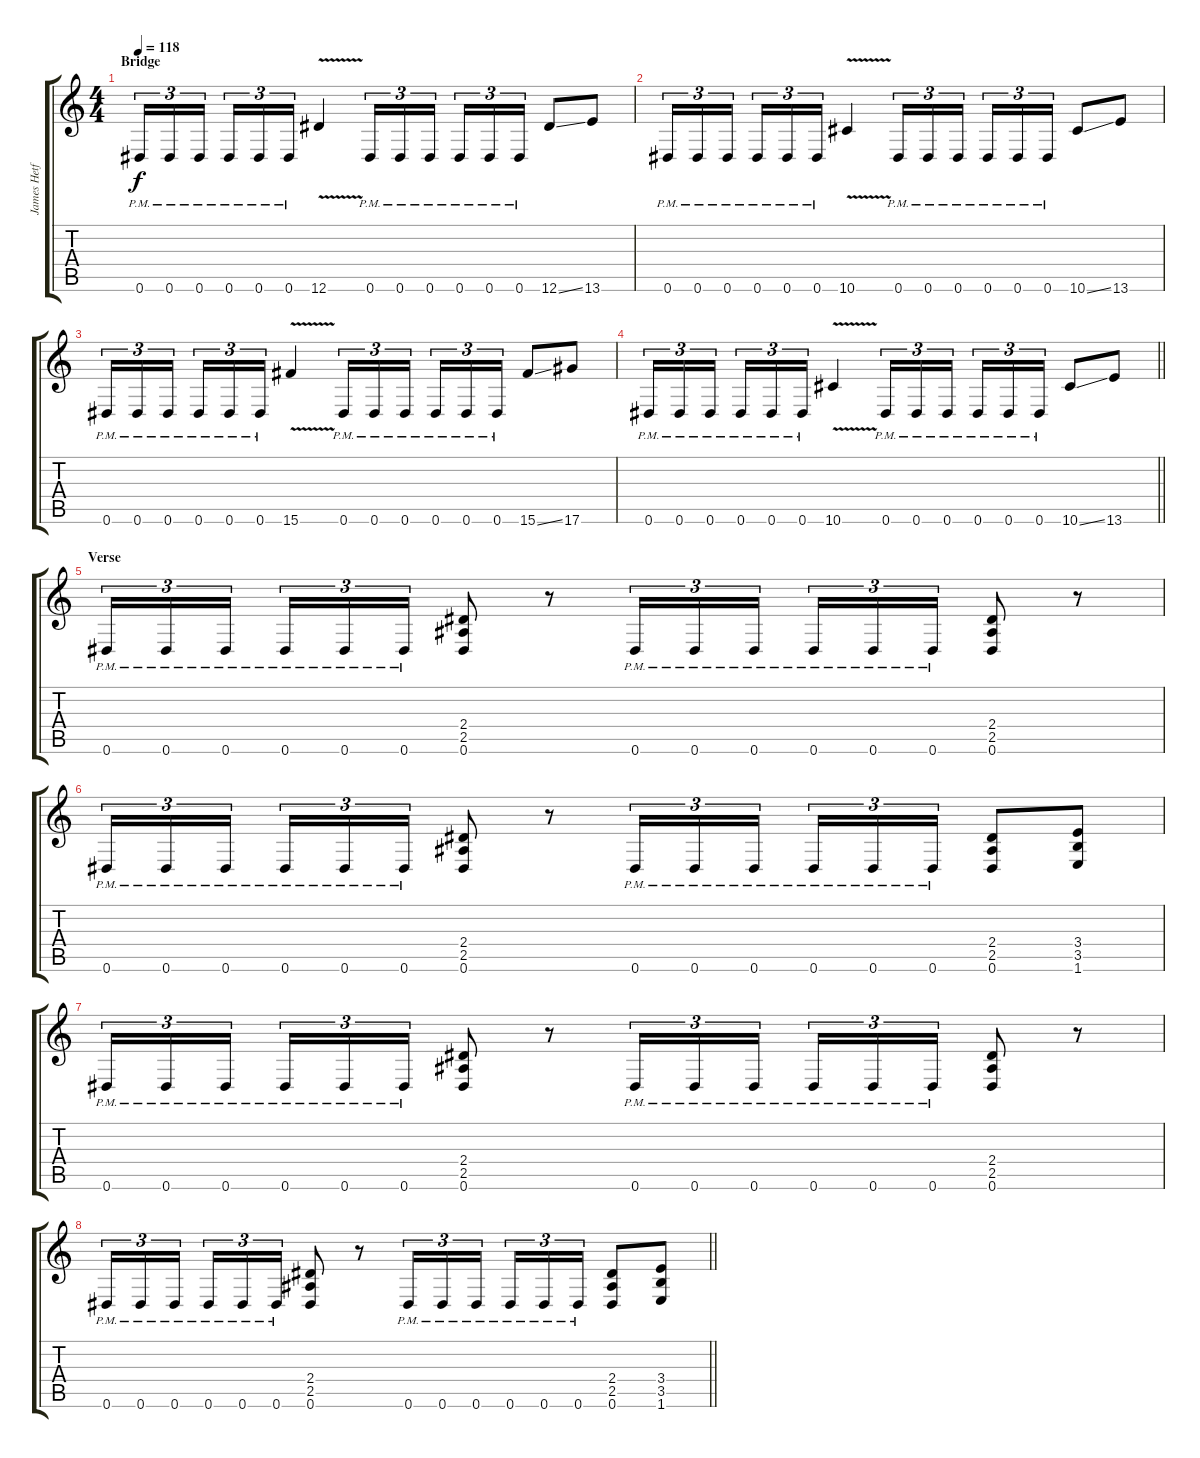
\track ("James Hetfield" "James Hetf") {instrument electricguitarjazz}
\staff {score tabs}
\tuning (Eb4 Bb3 Gb3 Db3 Ab2 Eb2) {hide}
\ts (4 4)
\section ("" "Bridge")
\tempo 118
\clef g2
\ks c
0.6{pm}.16{tu (3 2) dy f} 0.6{pm}.16{tu (3 2)} 0.6{pm}.16{tu (3 2) beam splitsecondary} 0.6{pm}.16{tu (3 2)} 0.6{pm}.16{tu (3 2)} 0.6{pm}.16{tu (3 2)} 12.6{v}.4 0.6{pm}.16{tu (3 2)} 0.6{pm}.16{tu (3 2)} 0.6{pm}.16{tu (3 2) beam splitsecondary} 0.6{pm}.16{tu (3 2)} 0.6{pm}.16{tu (3 2)} 0.6{pm}.16{tu (3 2)} 12.6{ss}.8 13.6.8 |
0.6{pm}.16{tu (3 2)} 0.6{pm}.16{tu (3 2)} 0.6{pm}.16{tu (3 2) beam splitsecondary} 0.6{pm}.16{tu (3 2)} 0.6{pm}.16{tu (3 2)} 0.6{pm}.16{tu (3 2)} 10.6{v}.4 0.6{pm}.16{tu (3 2)} 0.6{pm}.16{tu (3 2)} 0.6{pm}.16{tu (3 2) beam splitsecondary} 0.6{pm}.16{tu (3 2)} 0.6{pm}.16{tu (3 2)} 0.6{pm}.16{tu (3 2)} 10.6{ss}.8 13.6.8 |
0.6{pm}.16{tu (3 2)} 0.6{pm}.16{tu (3 2)} 0.6{pm}.16{tu (3 2) beam splitsecondary} 0.6{pm}.16{tu (3 2)} 0.6{pm}.16{tu (3 2)} 0.6{pm}.16{tu (3 2)} 15.6{v}.4 0.6{pm}.16{tu (3 2)} 0.6{pm}.16{tu (3 2)} 0.6{pm}.16{tu (3 2) beam splitsecondary} 0.6{pm}.16{tu (3 2)} 0.6{pm}.16{tu (3 2)} 0.6{pm}.16{tu (3 2)} 15.6{ss}.8 17.6.8 |
\barLineRight lightlight
0.6{pm}.16{tu (3 2)} 0.6{pm}.16{tu (3 2)} 0.6{pm}.16{tu (3 2) beam splitsecondary} 0.6{pm}.16{tu (3 2)} 0.6{pm}.16{tu (3 2)} 0.6{pm}.16{tu (3 2)} 10.6{v}.4 0.6{pm}.16{tu (3 2)} 0.6{pm}.16{tu (3 2)} 0.6{pm}.16{tu (3 2) beam splitsecondary} 0.6{pm}.16{tu (3 2)} 0.6{pm}.16{tu (3 2)} 0.6{pm}.16{tu (3 2)} 10.6{ss}.8 13.6.8 |
\section ("" "Verse")
0.6{pm}.16{tu (3 2)} 0.6{pm}.16{tu (3 2)} 0.6{pm}.16{tu (3 2) beam splitsecondary} 0.6{pm}.16{tu (3 2)} 0.6{pm}.16{tu (3 2)} 0.6{pm}.16{tu (3 2)} (2.4 2.5 0.6).8 r.8 0.6{pm}.16{tu (3 2)} 0.6{pm}.16{tu (3 2)} 0.6{pm}.16{tu (3 2) beam splitsecondary} 0.6{pm}.16{tu (3 2)} 0.6{pm}.16{tu (3 2)} 0.6{pm}.16{tu (3 2)} (2.4 2.5 0.6).8 r.8 |
0.6{pm}.16{tu (3 2)} 0.6{pm}.16{tu (3 2)} 0.6{pm}.16{tu (3 2) beam splitsecondary} 0.6{pm}.16{tu (3 2)} 0.6{pm}.16{tu (3 2)} 0.6{pm}.16{tu (3 2)} (2.4 2.5 0.6).8 r.8 0.6{pm}.16{tu (3 2)} 0.6{pm}.16{tu (3 2)} 0.6{pm}.16{tu (3 2) beam splitsecondary} 0.6{pm}.16{tu (3 2)} 0.6{pm}.16{tu (3 2)} 0.6{pm}.16{tu (3 2)} (2.4 2.5 0.6).8 (3.4 3.5 1.6).8 |
0.6{pm}.16{tu (3 2)} 0.6{pm}.16{tu (3 2)} 0.6{pm}.16{tu (3 2) beam splitsecondary} 0.6{pm}.16{tu (3 2)} 0.6{pm}.16{tu (3 2)} 0.6{pm}.16{tu (3 2)} (2.4 2.5 0.6).8 r.8 0.6{pm}.16{tu (3 2)} 0.6{pm}.16{tu (3 2)} 0.6{pm}.16{tu (3 2) beam splitsecondary} 0.6{pm}.16{tu (3 2)} 0.6{pm}.16{tu (3 2)} 0.6{pm}.16{tu (3 2)} (2.4 2.5 0.6).8 r.8 |
\barLineRight lightlight
0.6{pm}.16{tu (3 2)} 0.6{pm}.16{tu (3 2)} 0.6{pm}.16{tu (3 2) beam splitsecondary} 0.6{pm}.16{tu (3 2)} 0.6{pm}.16{tu (3 2)} 0.6{pm}.16{tu (3 2)} (2.4 2.5 0.6).8 r.8 0.6{pm}.16{tu (3 2)} 0.6{pm}.16{tu (3 2)} 0.6{pm}.16{tu (3 2) beam splitsecondary} 0.6{pm}.16{tu (3 2)} 0.6{pm}.16{tu (3 2)} 0.6{pm}.16{tu (3 2)} (2.4 2.5 0.6).8 (3.4 3.5 1.6).8
